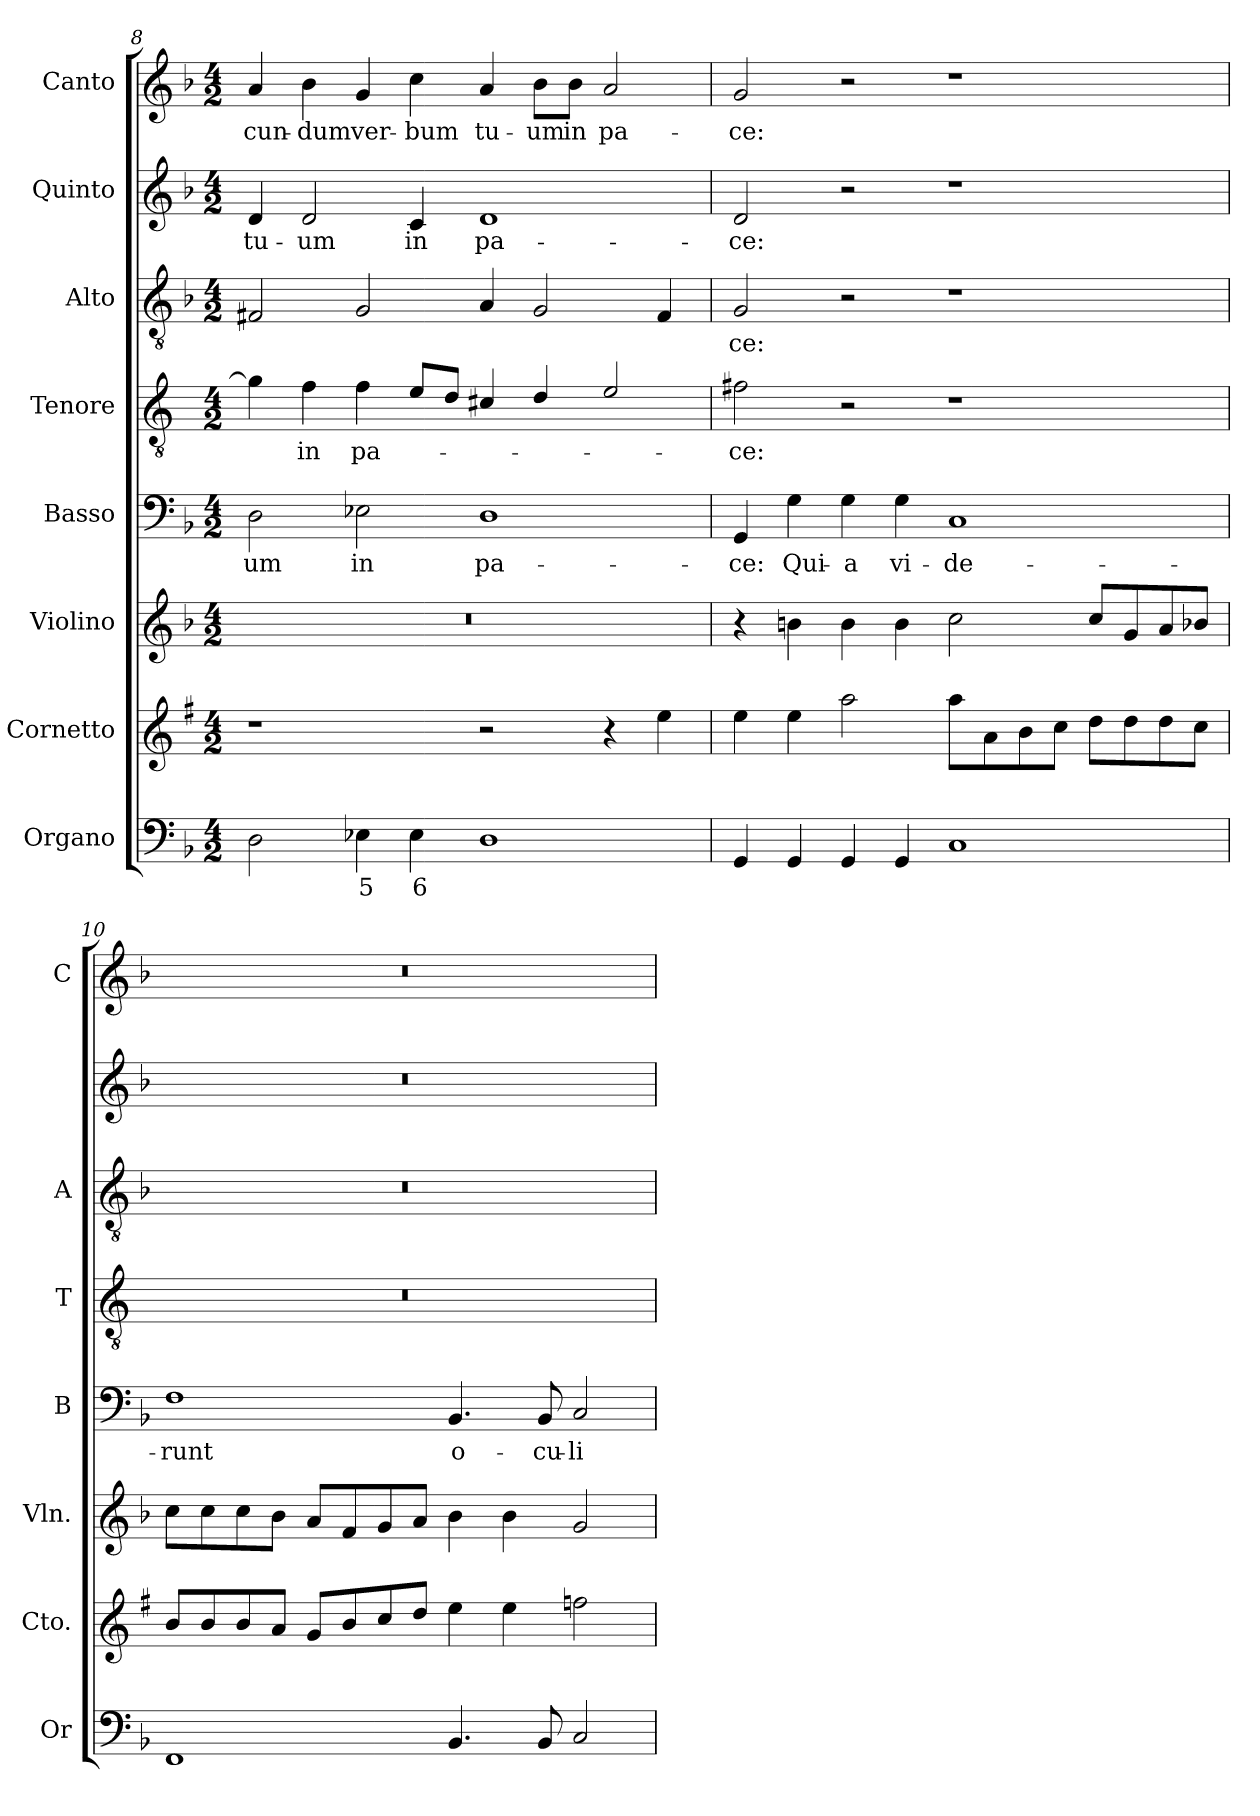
**kern	**text	**kern	**kern	**kern	**text	**kern	**text	**kern	**text	**kern	**text	**kern	**text
*part8	*part8	*part7	*part6	*part5	*part5	*part4	*part4	*part3	*part3	*part2	*part2	*part1	*part1
*staff8	*staff8	*staff7	*staff6	*staff5	*staff5	*staff4	*staff4	*staff3	*staff3	*staff2	*staff2	*staff1	*staff1
*I"Organo	*	*I"Cornetto	*I"Violino	*I"Basso	*	*I"Tenore	*	*I"Alto	*	*I"Quinto	*	*I"Canto	*
*I'Or	*	*I'Cto.	*I'Vln.	*I'B	*	*I'T	*	*I'A	*	*	*	*I'C	*
*clefF4	*	*clefG2	*clefG2	*clefF4	*	*clefGv2	*	*clefGv2	*	*clefG2	*	*clefG2	*
*	*	*ITrd1c2	*	*	*	*ITrd4c7	*	*	*	*	*	*	*
*k[b-]	*	*k[b-]	*k[b-]	*k[b-]	*	*k[b-]	*	*k[b-]	*	*k[b-]	*	*k[b-]	*
*F:	*	*F:	*F:	*F:	*	*F:	*	*F:	*	*F:	*	*F:	*
*M4/2	*	*M4/2	*M4/2	*M4/2	*	*M4/2	*	*M4/2	*	*M4/2	*	*M4/2	*
=8	=8	=8	=8	=8	=8	=8	=8	=8	=8	=8	=8	=8	=8
!	!	!	!	!	!LO:LY:b	!	!	!	!	!	!LO:LY:b	!	!LO:LY:b
2D\	.	1r	0r	2D\	-um	4c\]	.	2F#X/	.	4d/	tu-	4a/	-cun-
!	!	!	!	!	!	!	!LO:LY:b	!	!	!	!LO:LY:b	!	!LO:LY:b
.	.	.	.	.	.	4B-\	in	.	.	2d/	-um	4b-\	-dum
!	!LO:LY:b	!	!	!	!LO:LY:b	!	!LO:LY:b	!	!	!	!	!	!LO:LY:b
4E-X\	5	.	.	2E-X\	in	4B-\	pa-	2G/	.	.	.	4g/	ver-
!	!LO:LY:b	!	!	!	!	!	!	!	!	!	!LO:LY:b	!	!LO:LY:b
4E-\	6	.	.	.	.	8A/L	.	.	.	4c/	in	4cc\	-bum
.	.	.	.	.	.	8G/J	.	.	.	.	.	.	.
!	!	!	!	!	!LO:LY:b	!	!	!	!	!	!LO:LY:b	!	!LO:LY:b
1D	.	2r	.	1D	pa-	4F#X/	.	4A/	.	1d	pa-	4a/	tu-
!	!	!	!	!	!	!	!	!	!	!	!	!	!LO:LY:b
.	.	.	.	.	.	4G/	.	2G/	.	.	.	8b-\L	-um
!	!	!	!	!	!	!	!	!	!	!	!	!	!LO:LY:b
.	.	.	.	.	.	.	.	.	.	.	.	8b-\J	in
!	!	!	!	!	!	!	!	!	!	!	!	!	!LO:LY:b
.	.	4r	.	.	.	2A/	.	.	.	.	.	2a/	pa-
.	.	4dd\	.	.	.	.	.	4F#/	.	.	.	.	.
!!LO:LB:g=z
=9	=9	=9	=9	=9	=9	=9	=9	=9	=9	=9	=9	=9	=9
!	!	!	!	!	!LO:LY:b	!	!LO:LY:b	!	!LO:LY:b	!	!LO:LY:b	!	!LO:LY:b
4GG/	.	4dd\	4r	4GG/	-ce:	2Bn\	-ce:	2G/	-ce:	2d/	-ce:	2g/	-ce:
!	!	!	!	!	!LO:LY:b	!	!	!	!	!	!	!	!
4GG/	.	4dd\	4bn\	4G\	Qui-	.	.	.	.	.	.	.	.
!	!	!	!	!	!LO:LY:b	!	!	!	!	!	!	!	!
4GG/	.	2gg\	4b\	4G\	-a	2r	.	2r	.	2r	.	2r	.
!	!	!	!	!	!LO:LY:b	!	!	!	!	!	!	!	!
4GG/	.	.	4b\	4G\	vi-	.	.	.	.	.	.	.	.
!	!	!	!	!	!LO:LY:b	!	!	!	!	!	!	!	!
1C	.	8gg\L	2cc\	1C	-de-	1r	.	1r	.	1r	.	1r	.
.	.	8g\	.	.	.	.	.	.	.	.	.	.	.
.	.	8a\	.	.	.	.	.	.	.	.	.	.	.
.	.	8b-\J	.	.	.	.	.	.	.	.	.	.	.
.	.	8cc\L	8cc/L	.	.	.	.	.	.	.	.	.	.
.	.	8cc\	8g/	.	.	.	.	.	.	.	.	.	.
.	.	8cc\	8a/	.	.	.	.	.	.	.	.	.	.
.	.	8b-\J	8b-X/J	.	.	.	.	.	.	.	.	.	.
=10	=10	=10	=10	=10	=10	=10	=10	=10	=10	=10	=10	=10	=10
!	!	!	!	!	!LO:LY:b	!	!	!	!	!	!	!	!
1FF	.	8a/L	8cc\L	1F	-runt	0r	.	0r	.	0r	.	0r	.
.	.	8a/	8cc\	.	.	.	.	.	.	.	.	.	.
.	.	8a/	8cc\	.	.	.	.	.	.	.	.	.	.
.	.	8g/J	8b-\J	.	.	.	.	.	.	.	.	.	.
.	.	8f/L	8a/L	.	.	.	.	.	.	.	.	.	.
.	.	8a/	8f/	.	.	.	.	.	.	.	.	.	.
.	.	8b-/	8g/	.	.	.	.	.	.	.	.	.	.
.	.	8cc/J	8a/J	.	.	.	.	.	.	.	.	.	.
!	!	!	!	!	!LO:LY:b	!	!	!	!	!	!	!	!
4.BB-/	.	4dd\	4b-\	4.BB-/	o-	.	.	.	.	.	.	.	.
.	.	4dd\	4b-\	.	.	.	.	.	.	.	.	.	.
!	!	!	!	!	!LO:LY:b	!	!	!	!	!	!	!	!
8BB-/	.	.	.	8BB-/	-cu-	.	.	.	.	.	.	.	.
!	!	!	!	!	!LO:LY:b	!	!	!	!	!	!	!	!
2C/	.	2ee-X\	2g/	2C/	-li	.	.	.	.	.	.	.	.
=	=	=	=	=	=	=	=	=	=	=	=	=	=
*-	*-	*-	*-	*-	*-	*-	*-	*-	*-	*-	*-	*-	*-
